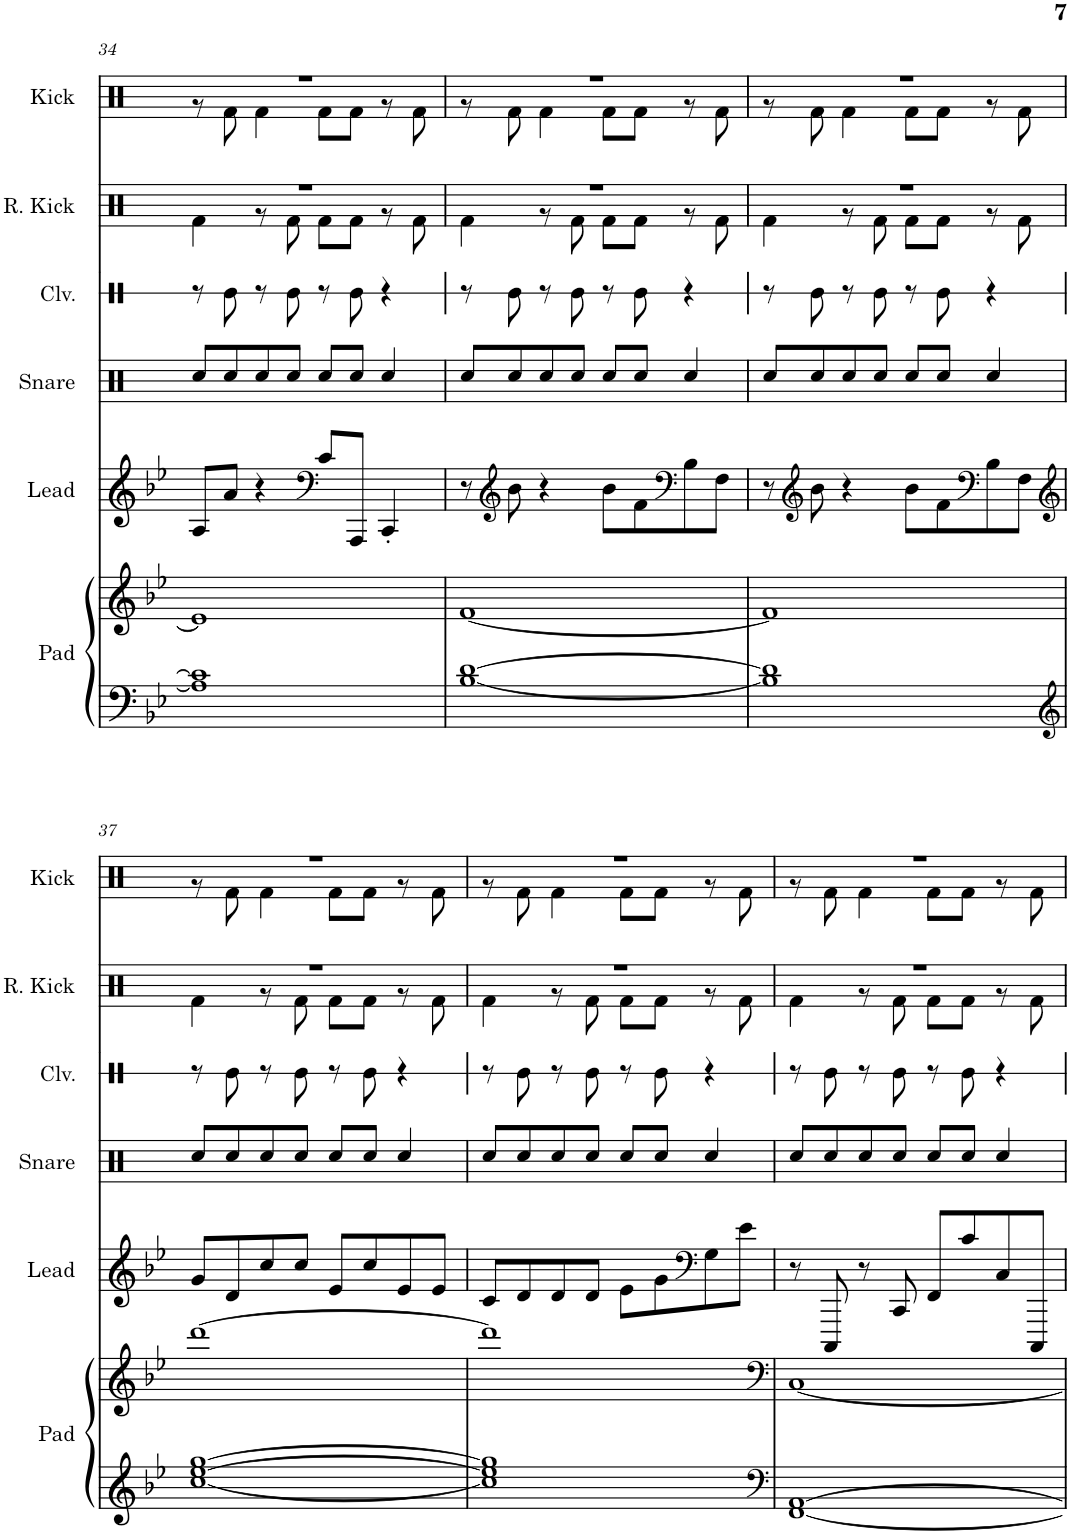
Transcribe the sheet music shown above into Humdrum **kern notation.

**kern	**kern	**kern	**kern	**kern	**kern	**kern
*part6	*part6	*part5	*part4	*part3	*part2	*part1
*staff7	*staff6	*staff5	*staff4	*staff3	*staff2	*staff1
*I"Pad	*	*I"Lead	*I"Snare	*I"Claves	*I"Reverb Kick	*I"Kick
*I'Pad	*	*I'Lead	*I'Snare	*I'Clv.	*I'R. Kick	*I'Kick
!!LO:PB:g=z
*clefF4	*clefG2	*clefG2	*clefX	*clefX	*clefX	*clefX
*k[b-e-]	*k[b-e-]	*k[b-e-]	*k[b-e-]	*k[b-e-]	*k[b-e-]	*k[b-e-]
*M4/4	*M4/4	*M4/4	*M4/4	*M4/4	*M4/4	*M4/4
=34	=34	=34	=34	=34	=34	=34
*	*	*	*	*	*^	*^
1A] 1c]	1e-]	8A/L	8Rcc/L	8r	1r	4Rf\	1r	8r
.	.	8a/J	8Rcc/	8Re\	.	.	.	8Rf\
.	.	4r	8Rcc/	8r	.	8r	.	4Rf\
.	.	.	8Rcc/J	8Re\	.	8Rf\	.	.
*	*	*clefF4	*	*	*	*	*	*
.	.	8c/L	8Rcc/L	8r	.	8Rf\L	.	8Rf\L
.	.	8AAA/J	8Rcc/J	8Re\	.	8Rf\J	.	8Rf\J
.	.	4CC'/	4Rcc/	4r	.	8r	.	8r
.	.	.	.	.	.	8Rf\	.	8Rf\
=35	=35	=35	=35	=35	=35	=35	=35	=35
[1B- [1d	[1f	8r	8Rcc/L	8r	1r	4Rf\	1r	8r
*	*	*clefG2	*	*	*	*	*	*
.	.	8b-\	8Rcc/	8Re\	.	.	.	8Rf\
.	.	4r	8Rcc/	8r	.	8r	.	4Rf\
.	.	.	8Rcc/J	8Re\	.	8Rf\	.	.
.	.	8b-\L	8Rcc/L	8r	.	8Rf\L	.	8Rf\L
.	.	8f\	8Rcc/J	8Re\	.	8Rf\J	.	8Rf\J
*	*	*clefF4	*	*	*	*	*	*
.	.	8B-\	4Rcc/	4r	.	8r	.	8r
.	.	8F\J	.	.	.	8Rf\	.	8Rf\
=36	=36	=36	=36	=36	=36	=36	=36	=36
1B-] 1d]	1f]	8r	8Rcc/L	8r	1r	4Rf\	1r	8r
*	*	*clefG2	*	*	*	*	*	*
.	.	8b-\	8Rcc/	8Re\	.	.	.	8Rf\
.	.	4r	8Rcc/	8r	.	8r	.	4Rf\
.	.	.	8Rcc/J	8Re\	.	8Rf\	.	.
.	.	8b-\L	8Rcc/L	8r	.	8Rf\L	.	8Rf\L
.	.	8f\	8Rcc/J	8Re\	.	8Rf\J	.	8Rf\J
*	*	*clefF4	*	*	*	*	*	*
.	.	8B-\	4Rcc/	4r	.	8r	.	8r
.	.	8F\J	.	.	.	8Rf\	.	8Rf\
!!LO:LB:g=z	!!
=37	=37	=37	=37	=37	=37	=37	=37	=37
*clefG2	*	*clefG2	*	*	*	*	*	*
[1cc [1ee- [1gg	[1ddd	8g/L	8Rcc/L	8r	1r	4Rf\	1r	8r
.	.	8d/	8Rcc/	8Re\	.	.	.	8Rf\
.	.	8cc/	8Rcc/	8r	.	8r	.	4Rf\
.	.	8cc/J	8Rcc/J	8Re\	.	8Rf\	.	.
.	.	8e-/L	8Rcc/L	8r	.	8Rf\L	.	8Rf\L
.	.	8cc/	8Rcc/J	8Re\	.	8Rf\J	.	8Rf\J
.	.	8e-/	4Rcc/	4r	.	8r	.	8r
.	.	8e-/J	.	.	.	8Rf\	.	8Rf\
=38	=38	=38	=38	=38	=38	=38	=38	=38
1cc] 1ee-] 1gg]	1ddd]	8c/L	8Rcc/L	8r	1r	4Rf\	1r	8r
.	.	8d/	8Rcc/	8Re\	.	.	.	8Rf\
.	.	8d/	8Rcc/	8r	.	8r	.	4Rf\
.	.	8d/J	8Rcc/J	8Re\	.	8Rf\	.	.
.	.	8e-\L	8Rcc/L	8r	.	8Rf\L	.	8Rf\L
.	.	8g\	8Rcc/J	8Re\	.	8Rf\J	.	8Rf\J
*	*	*clefF4	*	*	*	*	*	*
.	.	8G\	4Rcc/	4r	.	8r	.	8r
.	.	8e-\J	.	.	.	8Rf\	.	8Rf\
=39	=39	=39	=39	=39	=39	=39	=39	=39
*clefF4	*clefF4	*	*	*	*	*	*	*
[1FF [1AA	[1C	8r	8Rcc/L	8r	1r	4Rf\	1r	8r
.	.	8CCC/	8Rcc/	8Re\	.	.	.	8Rf\
.	.	8r	8Rcc/	8r	.	8r	.	4Rf\
.	.	8CC/	8Rcc/J	8Re\	.	8Rf\	.	.
.	.	8FF/L	8Rcc/L	8r	.	8Rf\L	.	8Rf\L
.	.	8c/	8Rcc/J	8Re\	.	8Rf\J	.	8Rf\J
.	.	8C/	4Rcc/	4r	.	8r	.	8r
.	.	8CCC/J	.	.	.	8Rf\	.	8Rf\
*	*	*	*	*	*v	*v	*	*
*	*	*	*	*	*	*v	*v
=	=	=	=	=	=	=
*-	*-	*-	*-	*-	*-	*-
